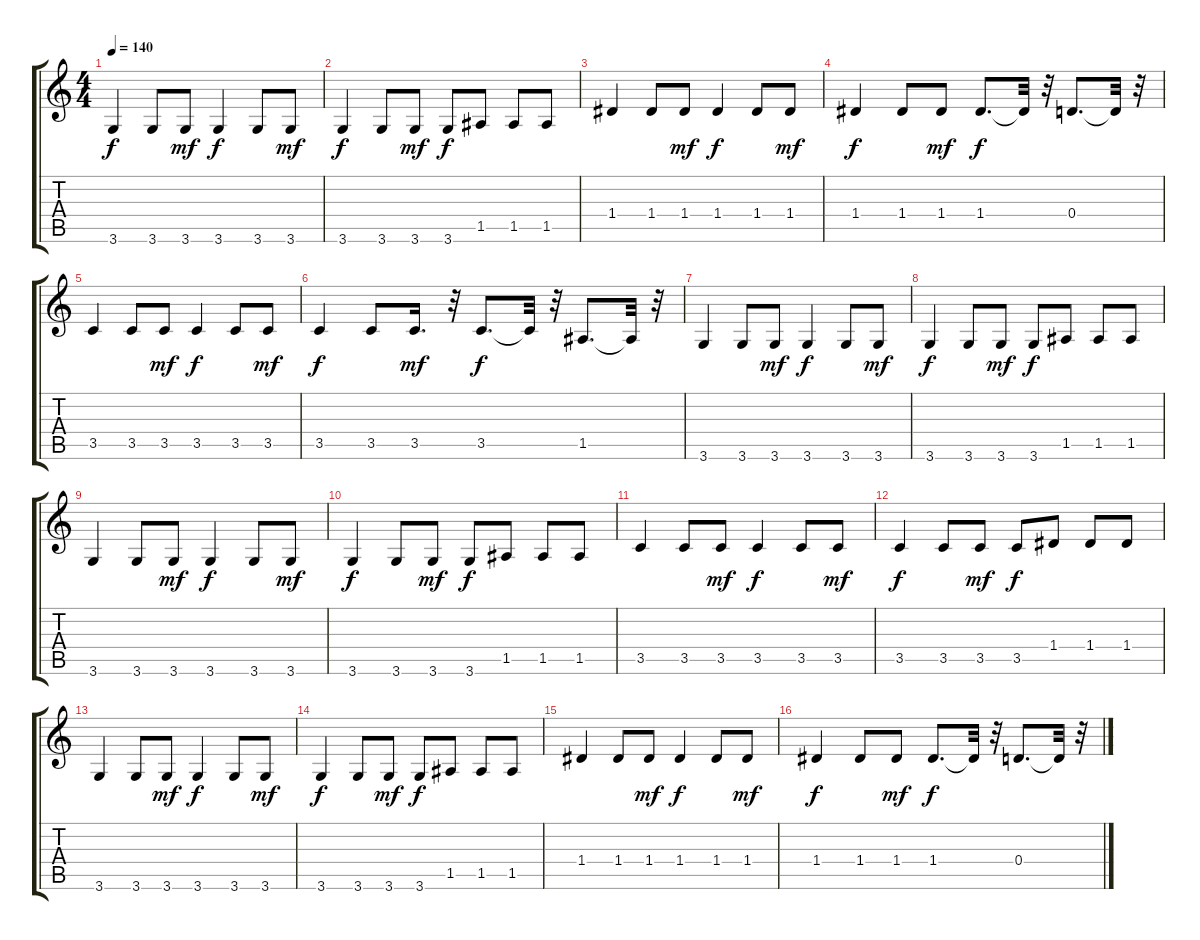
\track "" {instrument electricbassfinger}
\staff {score tabs}
\tuning (E4 B3 G3 D3 A2 E2) {hide}
\ts (4 4)
\tempo 140
\clef g2
\ks c
3.6.4{dy f} 3.6.8 3.6.8{dy mf} 3.6.4{dy f} 3.6.8 3.6.8{dy mf} |
3.6.4{dy f} 3.6.8 3.6.8{dy mf} 3.6.8{dy f} 1.5.8 1.5.8 1.5.8 |
1.4.4 1.4.8 1.4.8{dy mf} 1.4.4{dy f} 1.4.8 1.4.8{dy mf} |
1.4.4{dy f} 1.4.8 1.4.8{dy mf} 1.4.8{d dy f} 1.4{t}.32 r.32 0.4.8{d} 0.4{t}.32 r.32 |
3.5.4 3.5.8 3.5.8{dy mf} 3.5.4{dy f} 3.5.8 3.5.8{dy mf} |
3.5.4{dy f} 3.5.8 3.5.16{d dy mf} r.32 3.5.8{d dy f} 3.5{t}.32 r.32 1.5.8{d} 1.5{t}.32 r.32 |
3.6.4 3.6.8 3.6.8{dy mf} 3.6.4{dy f} 3.6.8 3.6.8{dy mf} |
3.6.4{dy f} 3.6.8 3.6.8{dy mf} 3.6.8{dy f} 1.5.8 1.5.8 1.5.8 |
3.6.4 3.6.8 3.6.8{dy mf} 3.6.4{dy f} 3.6.8 3.6.8{dy mf} |
3.6.4{dy f} 3.6.8 3.6.8{dy mf} 3.6.8{dy f} 1.5.8 1.5.8 1.5.8 |
3.5.4 3.5.8 3.5.8{dy mf} 3.5.4{dy f} 3.5.8 3.5.8{dy mf} |
3.5.4{dy f} 3.5.8 3.5.8{dy mf} 3.5.8{dy f} 1.4.8 1.4.8 1.4.8 |
3.6.4 3.6.8 3.6.8{dy mf} 3.6.4{dy f} 3.6.8 3.6.8{dy mf} |
3.6.4{dy f} 3.6.8 3.6.8{dy mf} 3.6.8{dy f} 1.5.8 1.5.8 1.5.8 |
1.4.4 1.4.8 1.4.8{dy mf} 1.4.4{dy f} 1.4.8 1.4.8{dy mf} |
1.4.4{dy f} 1.4.8 1.4.8{dy mf} 1.4.8{d dy f} 1.4{t}.32 r.32 0.4.8{d} 0.4{t}.32 r.32
